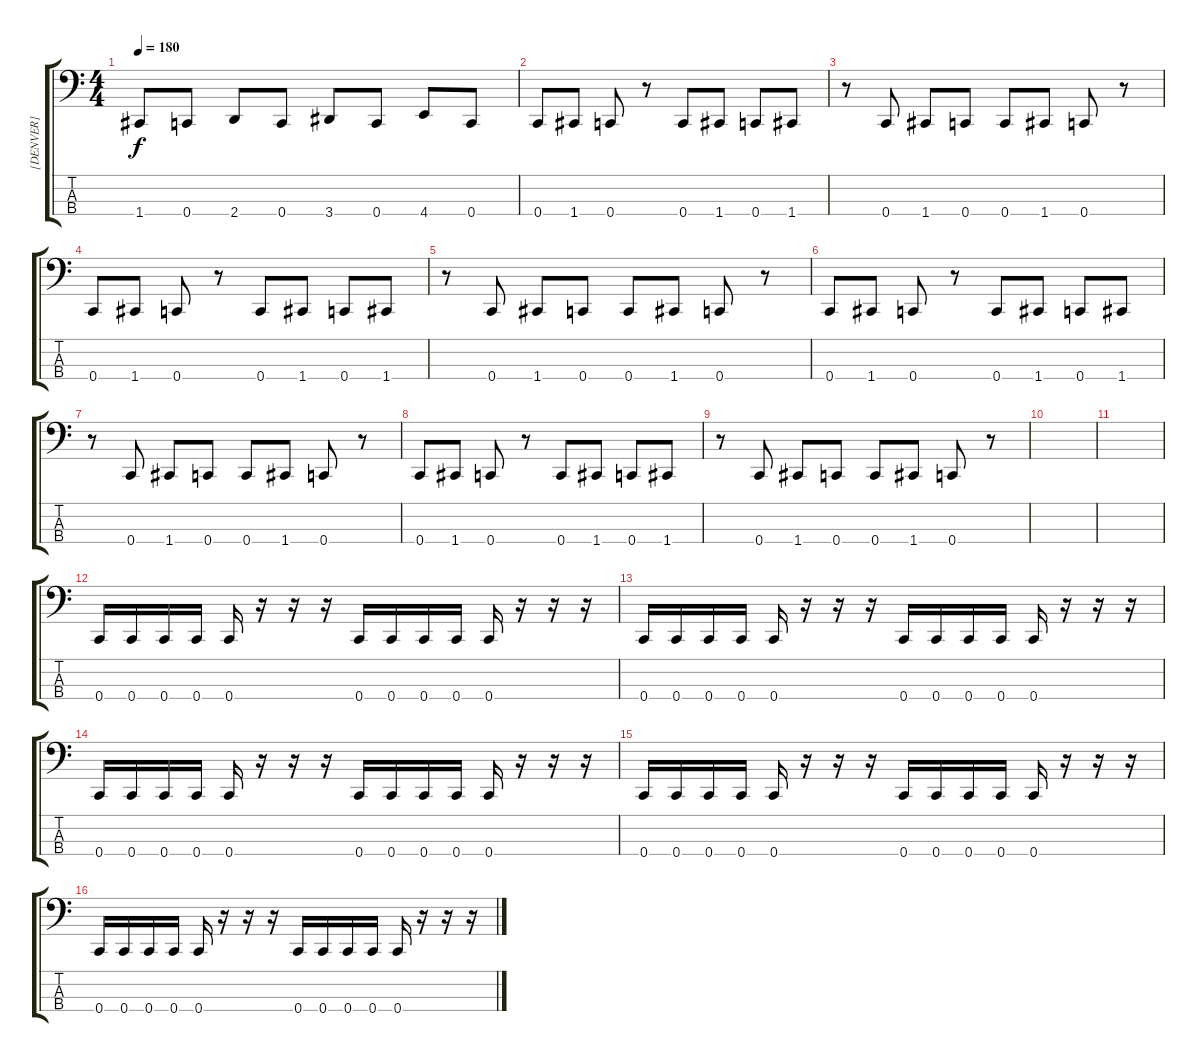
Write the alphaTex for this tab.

\track ("[DENVER]" "[DENVER]") {instrument electricbasspick}
\staff {score tabs}
\tuning (F2 C2 G1 C1) {hide}
\ts (4 4)
\tempo 180
\clef f4
\ks c
1.4.8{dy f} 0.4.8 2.4.8 0.4.8 3.4.8 0.4.8 4.4.8 0.4.8 |
0.4.8 1.4.8 0.4.8 r.8 0.4.8 1.4.8 0.4.8 1.4.8 |
r.8 0.4.8 1.4.8 0.4.8 0.4.8 1.4.8 0.4.8 r.8 |
0.4.8 1.4.8 0.4.8 r.8 0.4.8 1.4.8 0.4.8 1.4.8 |
r.8 0.4.8 1.4.8 0.4.8 0.4.8 1.4.8 0.4.8 r.8 |
0.4.8 1.4.8 0.4.8 r.8 0.4.8 1.4.8 0.4.8 1.4.8 |
r.8 0.4.8 1.4.8 0.4.8 0.4.8 1.4.8 0.4.8 r.8 |
0.4.8 1.4.8 0.4.8 r.8 0.4.8 1.4.8 0.4.8 1.4.8 |
r.8 0.4.8 1.4.8 0.4.8 0.4.8 1.4.8 0.4.8 r.8 |
|
|
0.4.16 0.4.16 0.4.16 0.4.16 0.4.16 r.16 r.16 r.16 0.4.16 0.4.16 0.4.16 0.4.16 0.4.16 r.16 r.16 r.16 |
0.4.16 0.4.16 0.4.16 0.4.16 0.4.16 r.16 r.16 r.16 0.4.16 0.4.16 0.4.16 0.4.16 0.4.16 r.16 r.16 r.16 |
0.4.16 0.4.16 0.4.16 0.4.16 0.4.16 r.16 r.16 r.16 0.4.16 0.4.16 0.4.16 0.4.16 0.4.16 r.16 r.16 r.16 |
0.4.16 0.4.16 0.4.16 0.4.16 0.4.16 r.16 r.16 r.16 0.4.16 0.4.16 0.4.16 0.4.16 0.4.16 r.16 r.16 r.16 |
0.4.16 0.4.16 0.4.16 0.4.16 0.4.16 r.16 r.16 r.16 0.4.16 0.4.16 0.4.16 0.4.16 0.4.16 r.16 r.16 r.16
